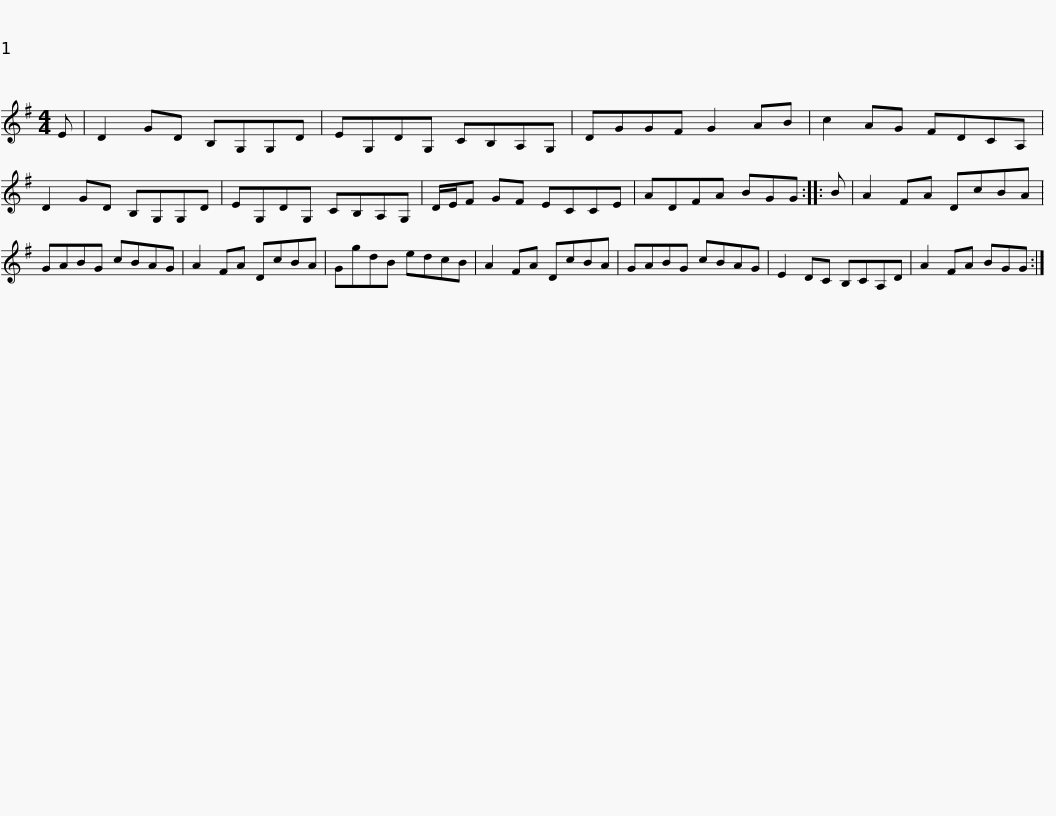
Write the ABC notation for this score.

X:1
L:1/8
M:4/4
I:linebreak $
K:G
V:1 treble
V:1
 E | D2 GD B,G,G,D | EG,DG, CB,A,G, | DGGF G2 AB | c2 AG FDCA, | %5
 D2 GD B,G,G,D |$ EG,DG, CB,A,G, | D/E/F GF ECCE | ADFA BGG :: B | %10
 A2 FA DcBA | GABG cBAG |$ A2 FA DcBA | GgdB edcB | A2 FA DcBA | %15
 GABG cBAG | E2 DC B,CA,D | A2 FA BGG :| %18
